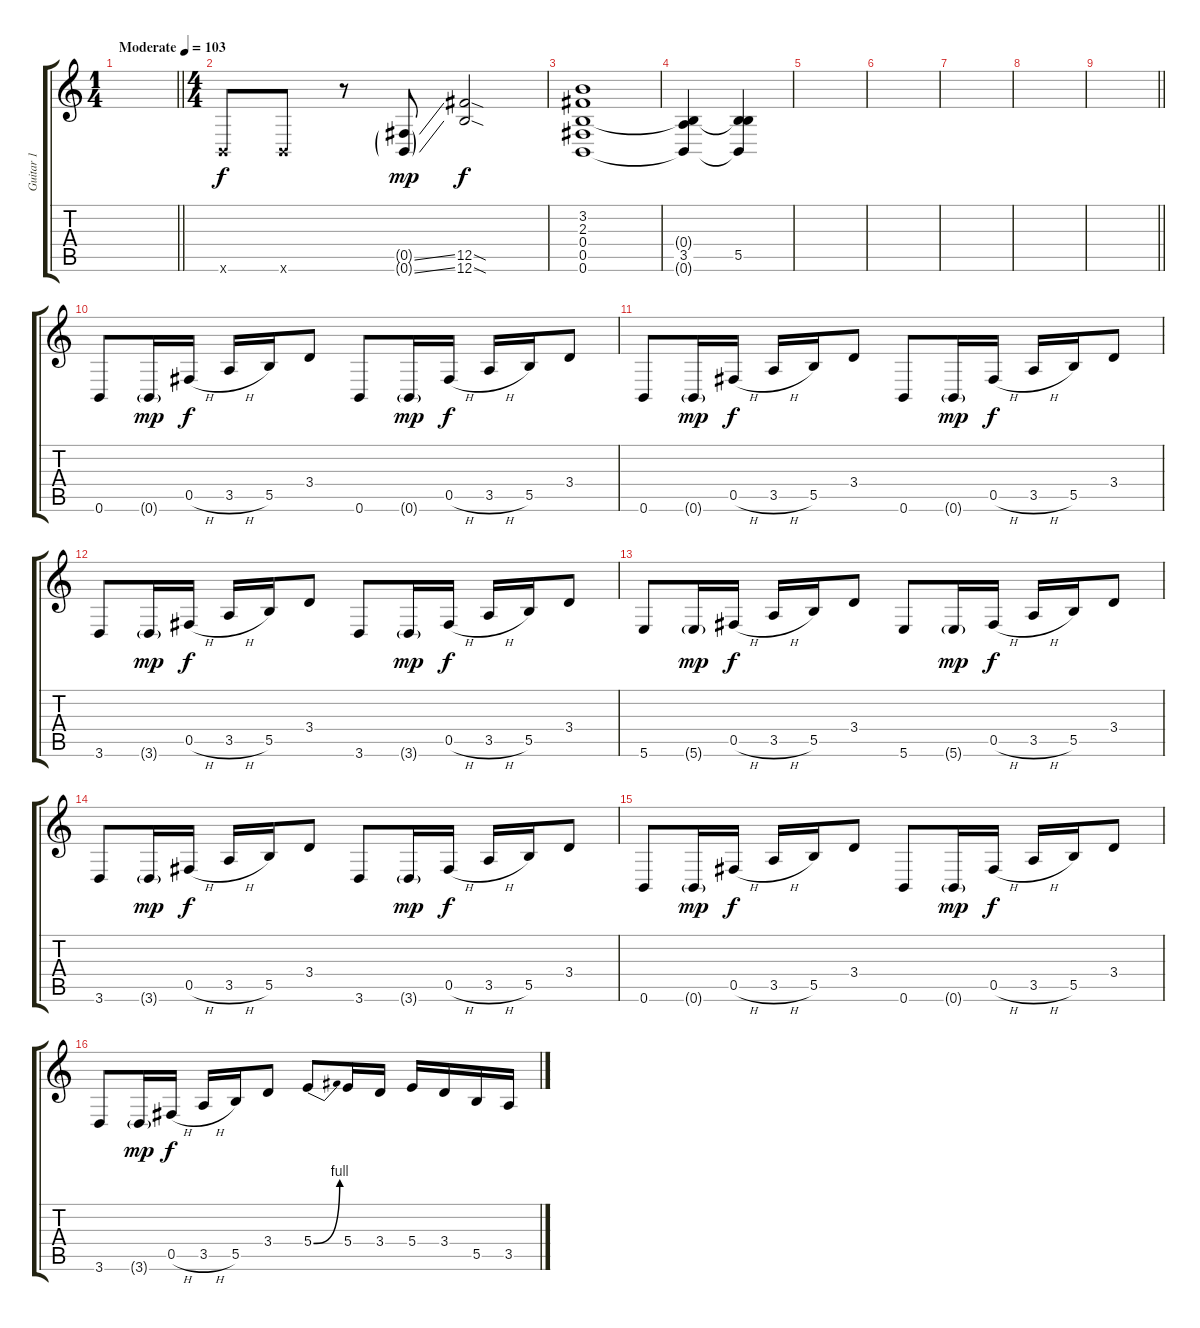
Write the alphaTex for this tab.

\track ("Guitar 1" "Guitar 1") {instrument distortionguitar}
\staff {score tabs}
\tuning (Db4 Ab3 E3 B2 Gb2 B1) {hide}
\ts (1 4)
\tempo (103 "Moderate")
\clef g2
\barLineRight lightlight
\ks c
|
\ts (4 4)
0.6{x}.8 0.6{x}.8 r.8 (0.5{ss g} 0.6{ss g}).8{dy mp} (12.5{sod} 12.6{sod}).2{dy f} |
(3.2 2.3 0.4 0.5 0.6).1 |
(0.4{t} 3.5 0.6{t}).4 (0.4{t} 5.5 0.6{t}).4 |
|
|
|
|
\barLineRight lightlight
|
\section ("" "")
0.6.8 0.6{g}.16{dy mp} 0.5{h}.16{dy f} 3.5{h}.16 5.5.16 3.4.8 0.6.8 0.6{g}.16{dy mp} 0.5{h}.16{dy f} 3.5{h}.16 5.5.16 3.4.8 |
0.6.8{balance 3} 0.6{g}.16{dy mp} 0.5{h}.16{dy f} 3.5{h}.16 5.5.16 3.4.8 0.6.8 0.6{g}.16{dy mp} 0.5{h}.16{dy f} 3.5{h}.16 5.5.16 3.4.8 |
3.6.8 3.6{g}.16{dy mp} 0.5{h}.16{dy f} 3.5{h}.16 5.5.16 3.4.8 3.6.8 3.6{g}.16{dy mp} 0.5{h}.16{dy f} 3.5{h}.16 5.5.16 3.4.8 |
5.6.8 5.6{g}.16{dy mp} 0.5{h}.16{dy f} 3.5{h}.16 5.5.16 3.4.8 5.6.8 5.6{g}.16{dy mp} 0.5{h}.16{dy f} 3.5{h}.16 5.5.16 3.4.8 |
3.6.8 3.6{g}.16{dy mp} 0.5{h}.16{dy f} 3.5{h}.16 5.5.16 3.4.8 3.6.8 3.6{g}.16{dy mp} 0.5{h}.16{dy f} 3.5{h}.16 5.5.16 3.4.8 |
0.6.8 0.6{g}.16{dy mp} 0.5{h}.16{dy f} 3.5{h}.16 5.5.16 3.4.8 0.6.8 0.6{g}.16{dy mp} 0.5{h}.16{dy f} 3.5{h}.16 5.5.16 3.4.8 |
3.6.8 3.6{g}.16{dy mp} 0.5{h}.16{dy f} 3.5{h}.16 5.5.16 3.4.8 5.4{be (bend 0 0 60 4)}.8 5.4.16 3.4.16 5.4.16 3.4.16 5.5.16 3.5.16
